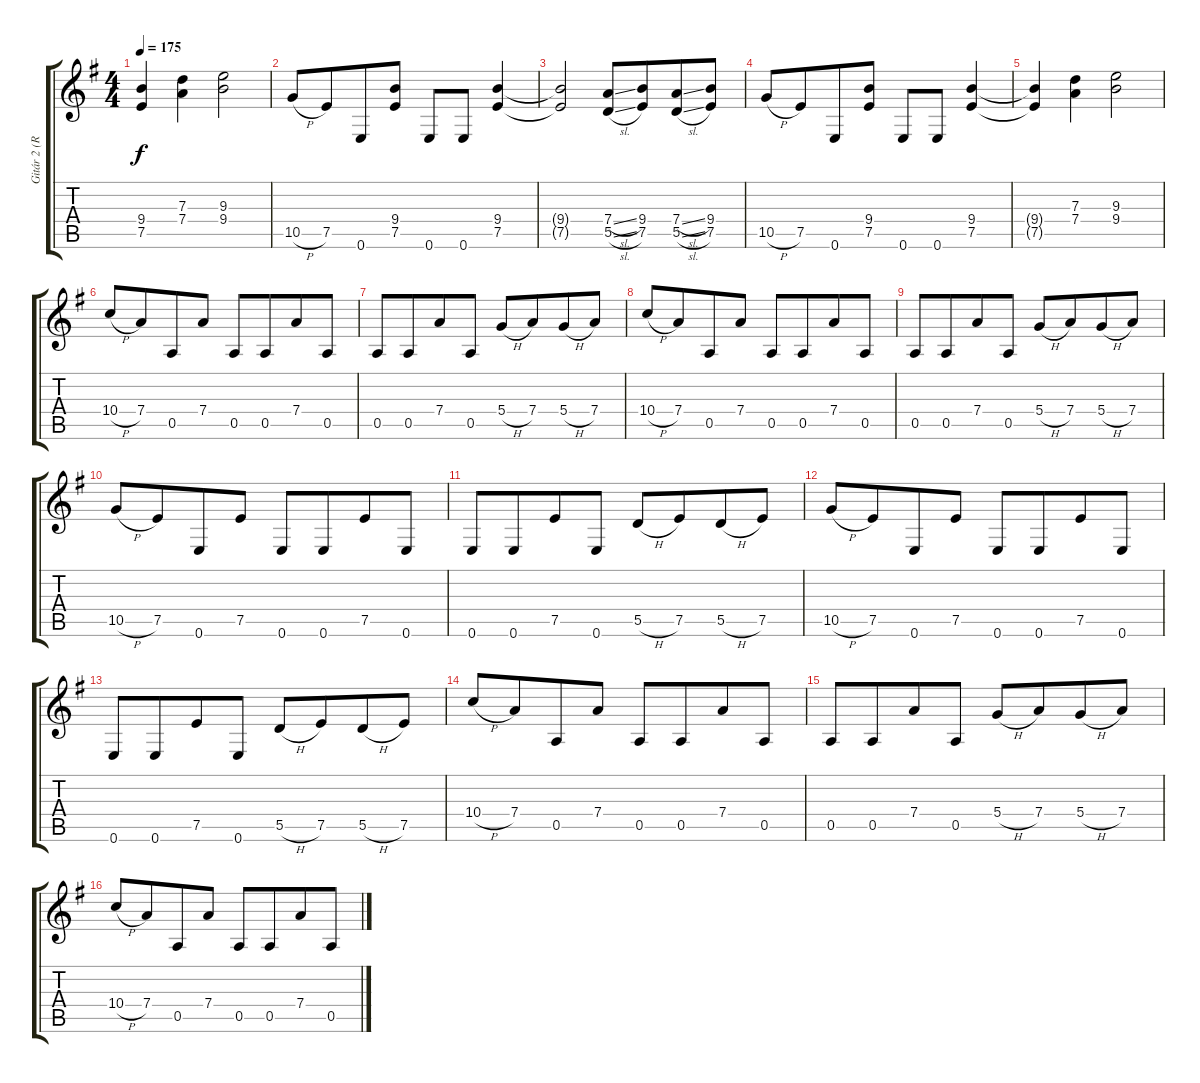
\track ("Gitár 2 (Ritchie Blackmore)" "Gitár 2 (R") {instrument distortionguitar}
\staff {score tabs}
\tuning (E4 B3 G3 D3 A2 E2) {hide}
\ts (4 4)
\tempo 175
\clef g2
\ks g
(9.4{t} 7.5{t}).4{dy f} (7.3 7.4).4 (9.3 9.4).2 |
10.5{h}.8 7.5.8{beam merge} 0.6.8 (9.4 7.5).8 0.6.8 0.6.8 (9.4 7.5).4 |
(9.4{t} 7.5{t}).2 (7.4{sl} 5.5{sl}).8 (9.4 7.5).8{beam merge} (7.4{sl} 5.5{sl}).8 (9.4 7.5).8 |
10.5{h}.8 7.5.8{beam merge} 0.6.8 (9.4 7.5).8 0.6.8 0.6.8 (9.4 7.5).4 |
(9.4{t} 7.5{t}).4 (7.3 7.4).4 (9.3 9.4).2 |
10.4{h}.8 7.4.8{beam merge} 0.5.8 7.4.8 0.5.8 0.5.8{beam merge} 7.4.8 0.5.8 |
0.5.8 0.5.8{beam merge} 7.4.8 0.5.8 5.4{h}.8 7.4.8{beam merge} 5.4{h}.8 7.4.8 |
10.4{h}.8 7.4.8{beam merge} 0.5.8 7.4.8 0.5.8 0.5.8{beam merge} 7.4.8 0.5.8 |
0.5.8 0.5.8{beam merge} 7.4.8 0.5.8 5.4{h}.8 7.4.8{beam merge} 5.4{h}.8 7.4.8 |
10.5{h}.8 7.5.8{beam merge} 0.6.8 7.5.8 0.6.8 0.6.8{beam merge} 7.5.8 0.6.8 |
0.6.8 0.6.8{beam merge} 7.5.8 0.6.8 5.5{h}.8 7.5.8{beam merge} 5.5{h}.8 7.5.8 |
10.5{h}.8 7.5.8{beam merge} 0.6.8 7.5.8 0.6.8 0.6.8{beam merge} 7.5.8 0.6.8 |
0.6.8 0.6.8{beam merge} 7.5.8 0.6.8 5.5{h}.8 7.5.8{beam merge} 5.5{h}.8 7.5.8 |
10.4{h}.8 7.4.8{beam merge} 0.5.8 7.4.8 0.5.8 0.5.8{beam merge} 7.4.8 0.5.8 |
0.5.8 0.5.8{beam merge} 7.4.8 0.5.8 5.4{h}.8 7.4.8{beam merge} 5.4{h}.8 7.4.8 |
10.4{h}.8 7.4.8{beam merge} 0.5.8 7.4.8 0.5.8 0.5.8{beam merge} 7.4.8 0.5.8
